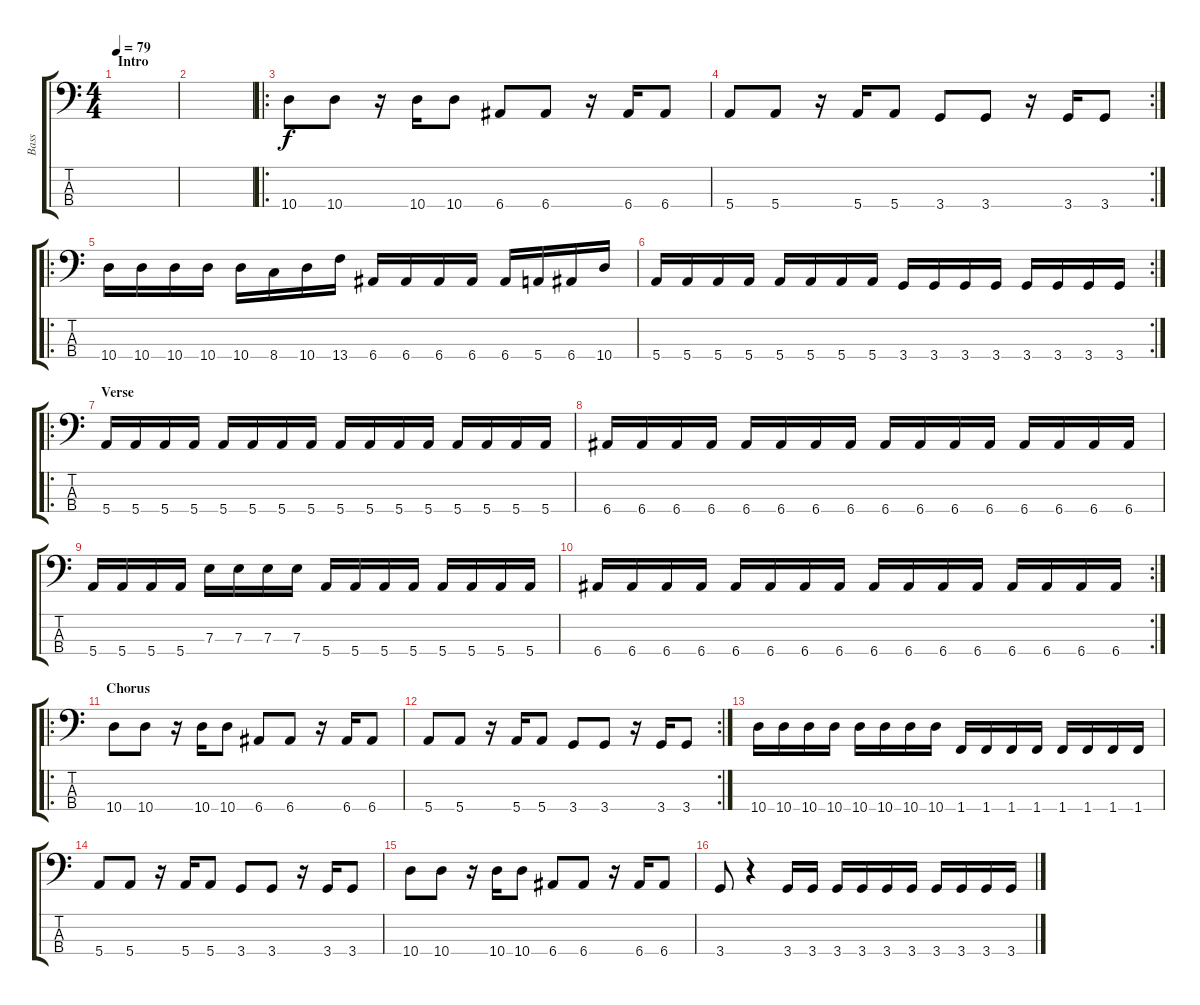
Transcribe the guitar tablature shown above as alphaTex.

\track ("Bass" "Bass") {instrument electricbasspick}
\staff {score tabs}
\tuning (G2 D2 A1 E1) {hide}
\ts (4 4)
\section ("" "Intro")
\tempo 79
\clef f4
\ks c
|
|
\ro
10.4.8 10.4.8 r.16 10.4.16 10.4.8 6.4.8 6.4.8 r.16 6.4.16 6.4.8 |
\rc 2
5.4.8 5.4.8 r.16 5.4.16 5.4.8 3.4.8 3.4.8 r.16 3.4.16 3.4.8 |
\ro
10.4.16 10.4.16 10.4.16 10.4.16 10.4.16 8.4.16 10.4.16 13.4.16 6.4.16 6.4.16 6.4.16 6.4.16 6.4.16 5.4.16 6.4.16 10.4.16 |
\rc 2
5.4.16 5.4.16 5.4.16 5.4.16 5.4.16 5.4.16 5.4.16 5.4.16 3.4.16 3.4.16 3.4.16 3.4.16 3.4.16 3.4.16 3.4.16 3.4.16 |
\ro
\section ("" "Verse")
5.4.16 5.4.16 5.4.16 5.4.16 5.4.16 5.4.16 5.4.16 5.4.16 5.4.16 5.4.16 5.4.16 5.4.16 5.4.16 5.4.16 5.4.16 5.4.16 |
6.4.16 6.4.16 6.4.16 6.4.16 6.4.16 6.4.16 6.4.16 6.4.16 6.4.16 6.4.16 6.4.16 6.4.16 6.4.16 6.4.16 6.4.16 6.4.16 |
5.4.16 5.4.16 5.4.16 5.4.16 7.3.16 7.3.16 7.3.16 7.3.16 5.4.16 5.4.16 5.4.16 5.4.16 5.4.16 5.4.16 5.4.16 5.4.16 |
\rc 2
6.4.16 6.4.16 6.4.16 6.4.16 6.4.16 6.4.16 6.4.16 6.4.16 6.4.16 6.4.16 6.4.16 6.4.16 6.4.16 6.4.16 6.4.16 6.4.16 |
\ro
\section ("" "Chorus")
10.4.8 10.4.8 r.16 10.4.16 10.4.8 6.4.8 6.4.8 r.16 6.4.16 6.4.8 |
\rc 2
5.4.8 5.4.8 r.16 5.4.16 5.4.8 3.4.8 3.4.8 r.16 3.4.16 3.4.8 |
10.4.16 10.4.16 10.4.16 10.4.16 10.4.16 10.4.16 10.4.16 10.4.16 1.4.16 1.4.16 1.4.16 1.4.16 1.4.16 1.4.16 1.4.16 1.4.16 |
5.4.8 5.4.8 r.16 5.4.16 5.4.8 3.4.8 3.4.8 r.16 3.4.16 3.4.8 |
10.4.8 10.4.8 r.16 10.4.16 10.4.8 6.4.8 6.4.8 r.16 6.4.16 6.4.8 |
3.4.8 r.4 3.4.16 3.4.16 3.4.16 3.4.16 3.4.16 3.4.16 3.4.16 3.4.16 3.4.16 3.4.16
